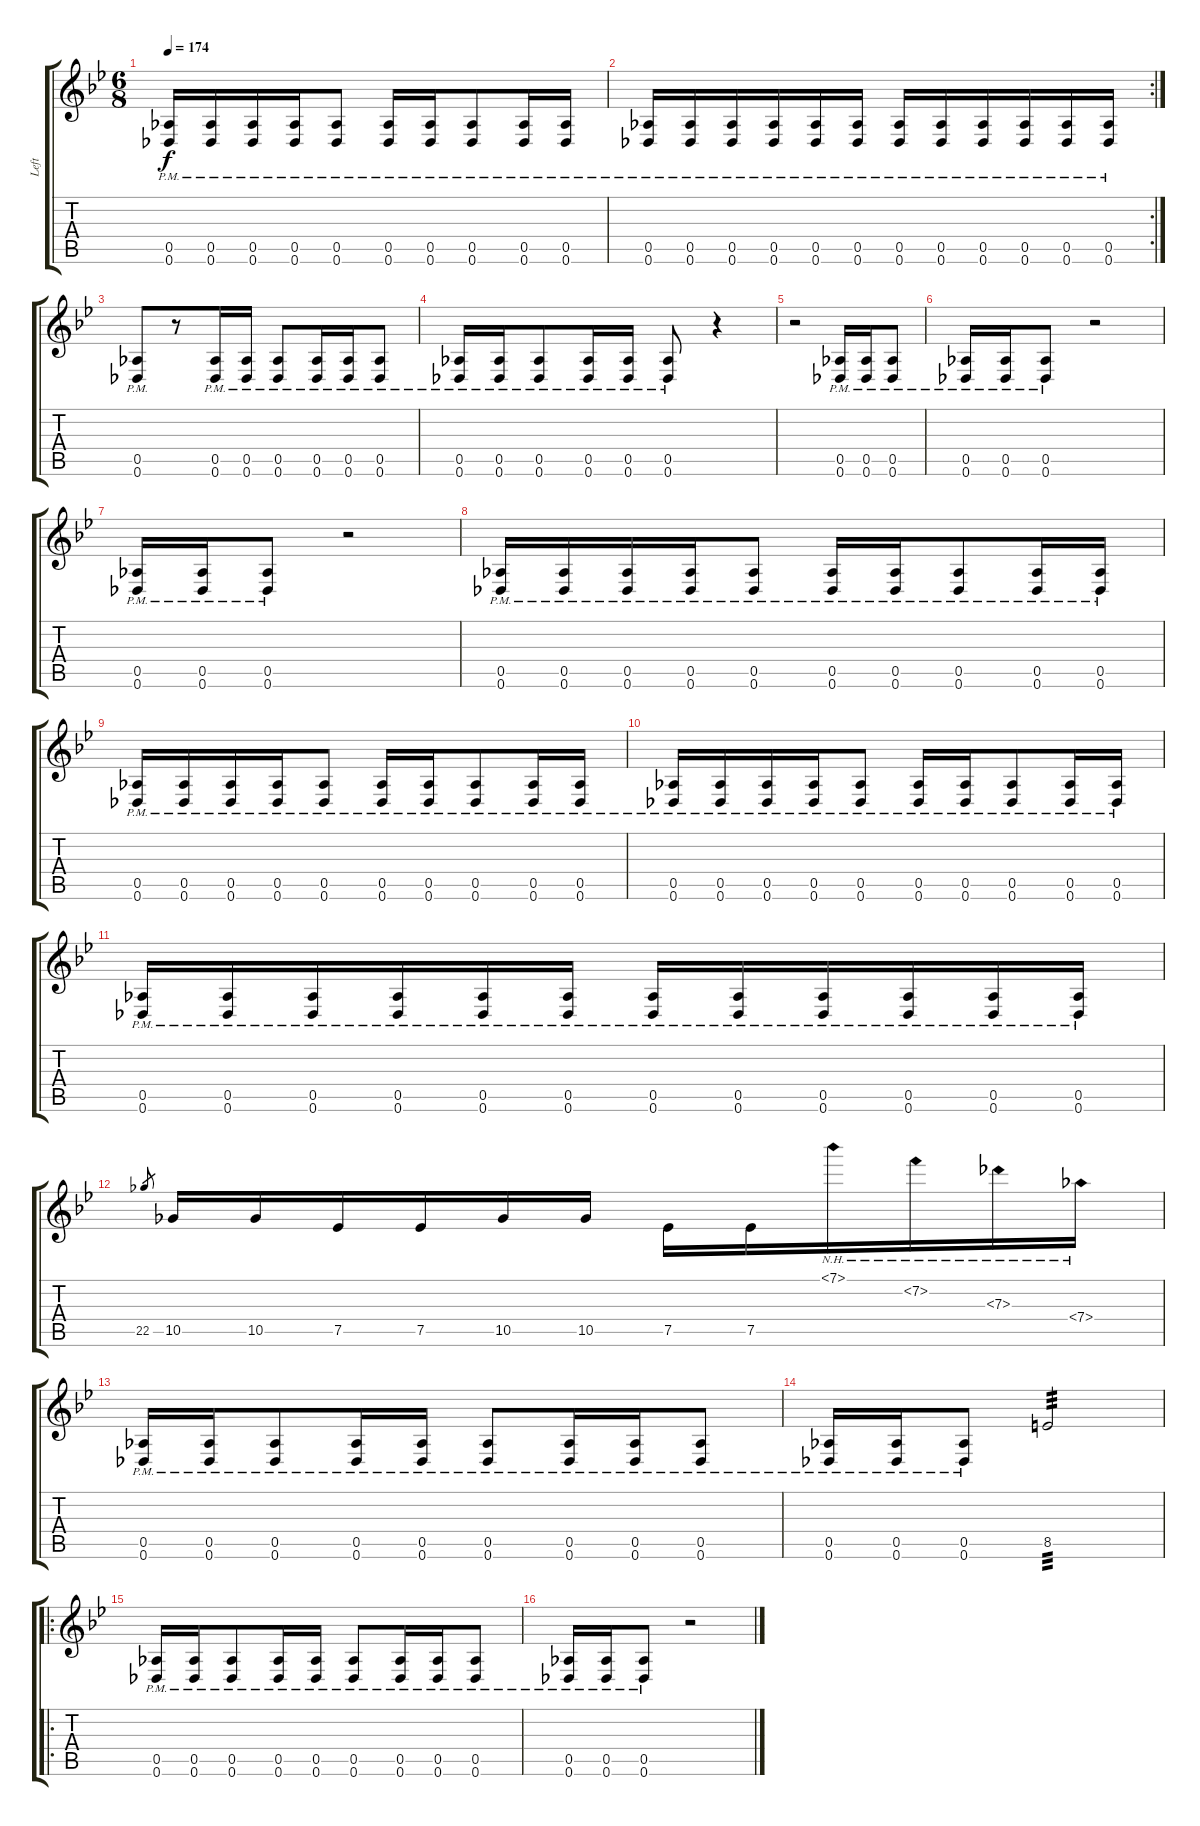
\track ("Left" "Left") {instrument overdrivenguitar}
\staff {score tabs}
\tuning (Eb4 Bb3 Gb3 Db3 Ab2 Db2) {hide}
\ts (6 8)
\tempo 174
\clef g2
\ks bb
(0.5{pm} 0.6{pm}).16{dy f} (0.5{pm} 0.6{pm}).16 (0.5{pm} 0.6{pm}).16 (0.5{pm} 0.6{pm}).16 (0.5{pm} 0.6{pm}).8 (0.5{pm} 0.6{pm}).16 (0.5{pm} 0.6{pm}).16 (0.5{pm} 0.6{pm}).8 (0.5{pm} 0.6{pm}).16 (0.5{pm} 0.6{pm}).16 |
\rc 2
(0.5{pm} 0.6{pm}).16 (0.5{pm} 0.6{pm}).16 (0.5{pm} 0.6{pm}).16 (0.5{pm} 0.6{pm}).16 (0.5{pm} 0.6{pm}).16 (0.5{pm} 0.6{pm}).16 (0.5{pm} 0.6{pm}).16 (0.5{pm} 0.6{pm}).16 (0.5{pm} 0.6{pm}).16 (0.5{pm} 0.6{pm}).16 (0.5{pm} 0.6{pm}).16 (0.5{pm} 0.6{pm}).16 |
(0.5{pm} 0.6{pm}).8 r.8 (0.5{pm} 0.6{pm}).16 (0.5{pm} 0.6{pm}).16 (0.5{pm} 0.6{pm}).8 (0.5{pm} 0.6{pm}).16 (0.5{pm} 0.6{pm}).16 (0.5{pm} 0.6{pm}).8 |
(0.5{pm} 0.6{pm}).16 (0.5{pm} 0.6{pm}).16 (0.5{pm} 0.6{pm}).8 (0.5{pm} 0.6{pm}).16 (0.5{pm} 0.6{pm}).16 (0.5{pm} 0.6{pm}).8 r.4 |
r.2 (0.5{pm} 0.6{pm}).16 (0.5{pm} 0.6{pm}).16 (0.5{pm} 0.6{pm}).8 |
(0.5{pm} 0.6{pm}).16 (0.5{pm} 0.6{pm}).16 (0.5{pm} 0.6{pm}).8 r.2 |
(0.5{pm} 0.6{pm}).16 (0.5{pm} 0.6{pm}).16 (0.5{pm} 0.6{pm}).8 r.2 |
(0.5{pm} 0.6{pm}).16 (0.5{pm} 0.6{pm}).16 (0.5{pm} 0.6{pm}).16 (0.5{pm} 0.6{pm}).16 (0.5{pm} 0.6{pm}).8 (0.5{pm} 0.6{pm}).16 (0.5{pm} 0.6{pm}).16 (0.5{pm} 0.6{pm}).8 (0.5{pm} 0.6{pm}).16 (0.5{pm} 0.6{pm}).16 |
(0.5{pm} 0.6{pm}).16 (0.5{pm} 0.6{pm}).16 (0.5{pm} 0.6{pm}).16 (0.5{pm} 0.6{pm}).16 (0.5{pm} 0.6{pm}).8 (0.5{pm} 0.6{pm}).16 (0.5{pm} 0.6{pm}).16 (0.5{pm} 0.6{pm}).8 (0.5{pm} 0.6{pm}).16 (0.5{pm} 0.6{pm}).16 |
(0.5{pm} 0.6{pm}).16 (0.5{pm} 0.6{pm}).16 (0.5{pm} 0.6{pm}).16 (0.5{pm} 0.6{pm}).16 (0.5{pm} 0.6{pm}).8 (0.5{pm} 0.6{pm}).16 (0.5{pm} 0.6{pm}).16 (0.5{pm} 0.6{pm}).8 (0.5{pm} 0.6{pm}).16 (0.5{pm} 0.6{pm}).16 |
(0.5{pm} 0.6{pm}).16 (0.5{pm} 0.6{pm}).16 (0.5{pm} 0.6{pm}).16 (0.5{pm} 0.6{pm}).16 (0.5{pm} 0.6{pm}).16 (0.5{pm} 0.6{pm}).16 (0.5{pm} 0.6{pm}).16 (0.5{pm} 0.6{pm}).16 (0.5{pm} 0.6{pm}).16 (0.5{pm} 0.6{pm}).16 (0.5{pm} 0.6{pm}).16 (0.5{pm} 0.6{pm}).16 |
22.5.8{gr} 10.5.16 10.5.16 7.5.16 7.5.16 10.5.16 10.5.16 7.5.16 7.5.16 7.1{nh}.16 7.2{nh}.16 7.3{nh}.16 7.4{nh}.16 |
(0.5{pm} 0.6{pm}).16 (0.5{pm} 0.6{pm}).16 (0.5{pm} 0.6{pm}).8 (0.5{pm} 0.6{pm}).16 (0.5{pm} 0.6{pm}).16 (0.5{pm} 0.6{pm}).8 (0.5{pm} 0.6{pm}).16 (0.5{pm} 0.6{pm}).16 (0.5{pm} 0.6{pm}).8 |
(0.5{pm} 0.6{pm}).16 (0.5{pm} 0.6{pm}).16 (0.5{pm} 0.6{pm}).8 8.5.2{tp 3} |
\ro
(0.5{pm} 0.6{pm}).16 (0.5{pm} 0.6{pm}).16 (0.5{pm} 0.6{pm}).8 (0.5{pm} 0.6{pm}).16 (0.5{pm} 0.6{pm}).16 (0.5{pm} 0.6{pm}).8 (0.5{pm} 0.6{pm}).16 (0.5{pm} 0.6{pm}).16 (0.5{pm} 0.6{pm}).8 |
(0.5{pm} 0.6{pm}).16 (0.5{pm} 0.6{pm}).16 (0.5{pm} 0.6{pm}).8 r.2
